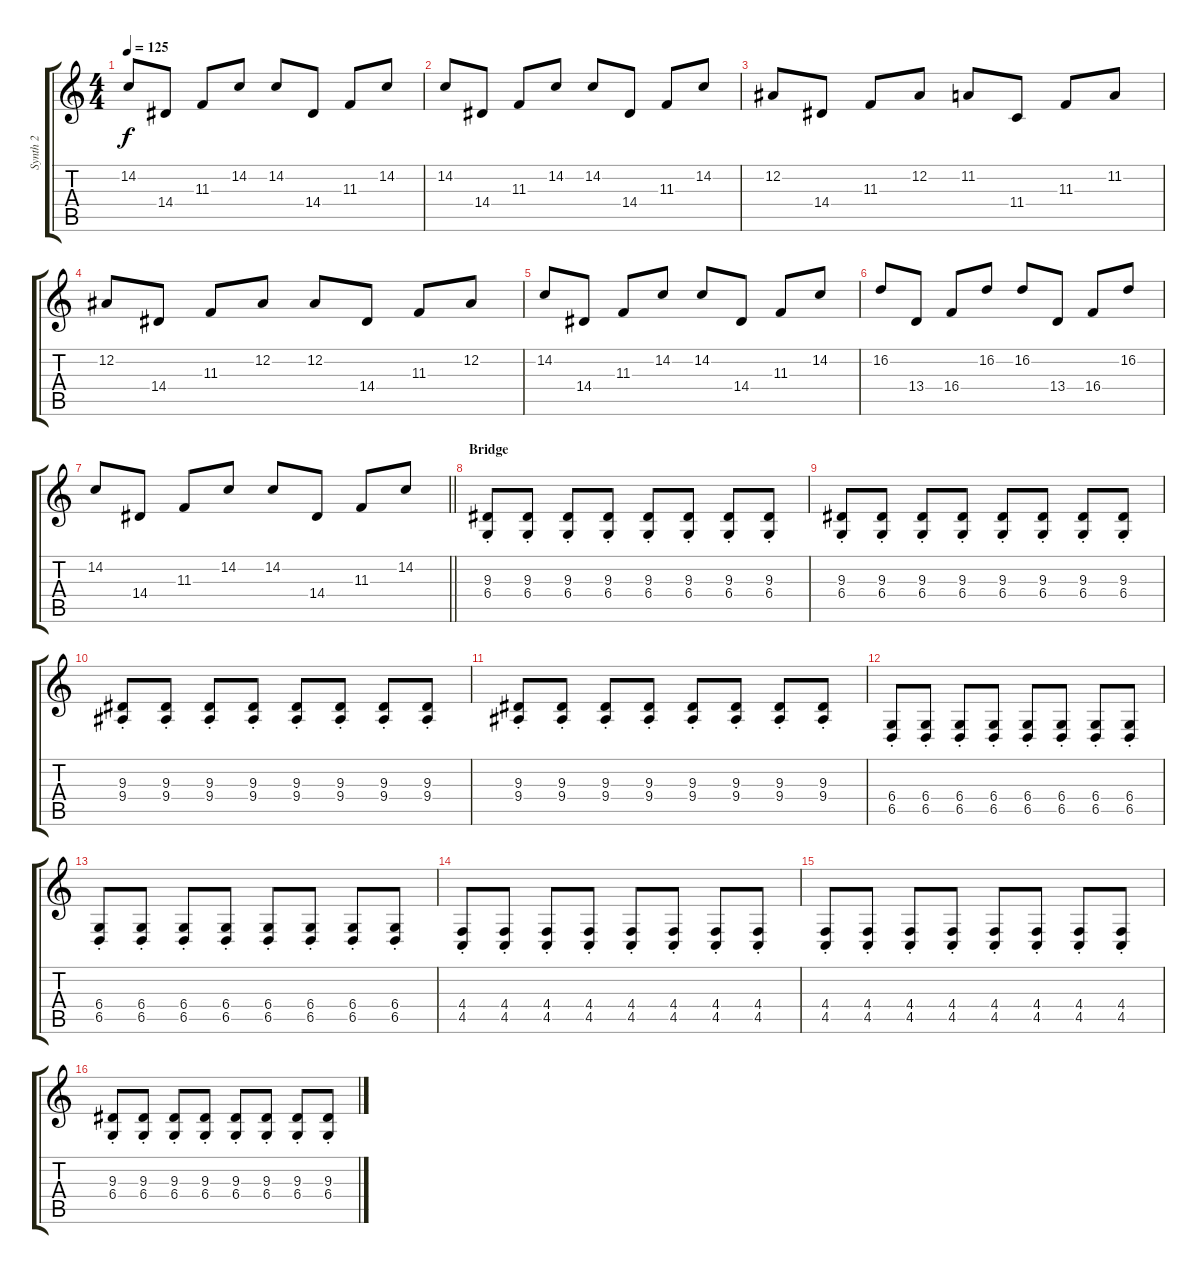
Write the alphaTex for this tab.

\track ("Synth 2" "Synth 2") {instrument fx4atmosphere}
\staff {score tabs}
\tuning (Eb4 Bb3 Gb3 Db3 Ab2 Eb2) {hide}
\ts (4 4)
\tempo 125
\clef g2
\ks c
14.2.8{dy f} 14.4.8 11.3.8 14.2.8 14.2.8 14.4.8 11.3.8 14.2.8 |
14.2.8 14.4.8 11.3.8 14.2.8 14.2.8 14.4.8 11.3.8 14.2.8 |
12.2.8 14.4.8 11.3.8 12.2.8 11.2.8 11.4.8 11.3.8 11.2.8 |
12.2.8 14.4.8 11.3.8 12.2.8 12.2.8 14.4.8 11.3.8 12.2.8 |
14.2.8 14.4.8 11.3.8 14.2.8 14.2.8 14.4.8 11.3.8 14.2.8 |
16.2.8 13.4.8 16.4.8 16.2.8 16.2.8 13.4.8 16.4.8 16.2.8 |
\barLineRight lightlight
14.2.8 14.4.8 11.3.8 14.2.8 14.2.8 14.4.8 11.3.8 14.2.8 |
\section ("" "Bridge")
(9.3{st} 6.4{st}).8{volume 9 instrument acousticgrandpiano} (9.3{st} 6.4{st}).8 (9.3{st} 6.4{st}).8 (9.3{st} 6.4{st}).8 (9.3{st} 6.4{st}).8 (9.3{st} 6.4{st}).8 (9.3{st} 6.4{st}).8 (9.3{st} 6.4{st}).8 |
(9.3{st} 6.4{st}).8 (9.3{st} 6.4{st}).8 (9.3{st} 6.4{st}).8 (9.3{st} 6.4{st}).8 (9.3{st} 6.4{st}).8 (9.3{st} 6.4{st}).8 (9.3{st} 6.4{st}).8 (9.3{st} 6.4{st}).8 |
(9.3{st} 9.4{st}).8 (9.3{st} 9.4{st}).8 (9.3{st} 9.4{st}).8 (9.3{st} 9.4{st}).8 (9.3{st} 9.4{st}).8 (9.3{st} 9.4{st}).8 (9.3{st} 9.4{st}).8 (9.3{st} 9.4{st}).8 |
(9.3{st} 9.4{st}).8 (9.3{st} 9.4{st}).8 (9.3{st} 9.4{st}).8 (9.3{st} 9.4{st}).8 (9.3{st} 9.4{st}).8 (9.3{st} 9.4{st}).8 (9.3{st} 9.4{st}).8 (9.3{st} 9.4{st}).8 |
(6.4{st} 6.5{st}).8 (6.4{st} 6.5{st}).8 (6.4{st} 6.5{st}).8 (6.4{st} 6.5{st}).8 (6.4{st} 6.5{st}).8 (6.4{st} 6.5{st}).8 (6.4{st} 6.5{st}).8 (6.4{st} 6.5{st}).8 |
(6.4{st} 6.5{st}).8 (6.4{st} 6.5{st}).8 (6.4{st} 6.5{st}).8 (6.4{st} 6.5{st}).8 (6.4{st} 6.5{st}).8 (6.4{st} 6.5{st}).8 (6.4{st} 6.5{st}).8 (6.4{st} 6.5).8 |
(4.4{st} 4.5{st}).8 (4.4{st} 4.5{st}).8 (4.4{st} 4.5{st}).8 (4.4{st} 4.5{st}).8 (4.4{st} 4.5{st}).8 (4.4{st} 4.5{st}).8 (4.4{st} 4.5{st}).8 (4.4{st} 4.5{st}).8 |
(4.4{st} 4.5{st}).8 (4.4{st} 4.5{st}).8 (4.4{st} 4.5{st}).8 (4.4{st} 4.5{st}).8 (4.4{st} 4.5{st}).8 (4.4{st} 4.5{st}).8 (4.4{st} 4.5{st}).8 (4.4{st} 4.5{st}).8 |
(9.3{st} 6.4{st}).8 (9.3{st} 6.4{st}).8 (9.3{st} 6.4{st}).8 (9.3{st} 6.4{st}).8 (9.3{st} 6.4{st}).8 (9.3{st} 6.4{st}).8 (9.3{st} 6.4{st}).8 (9.3{st} 6.4{st}).8
